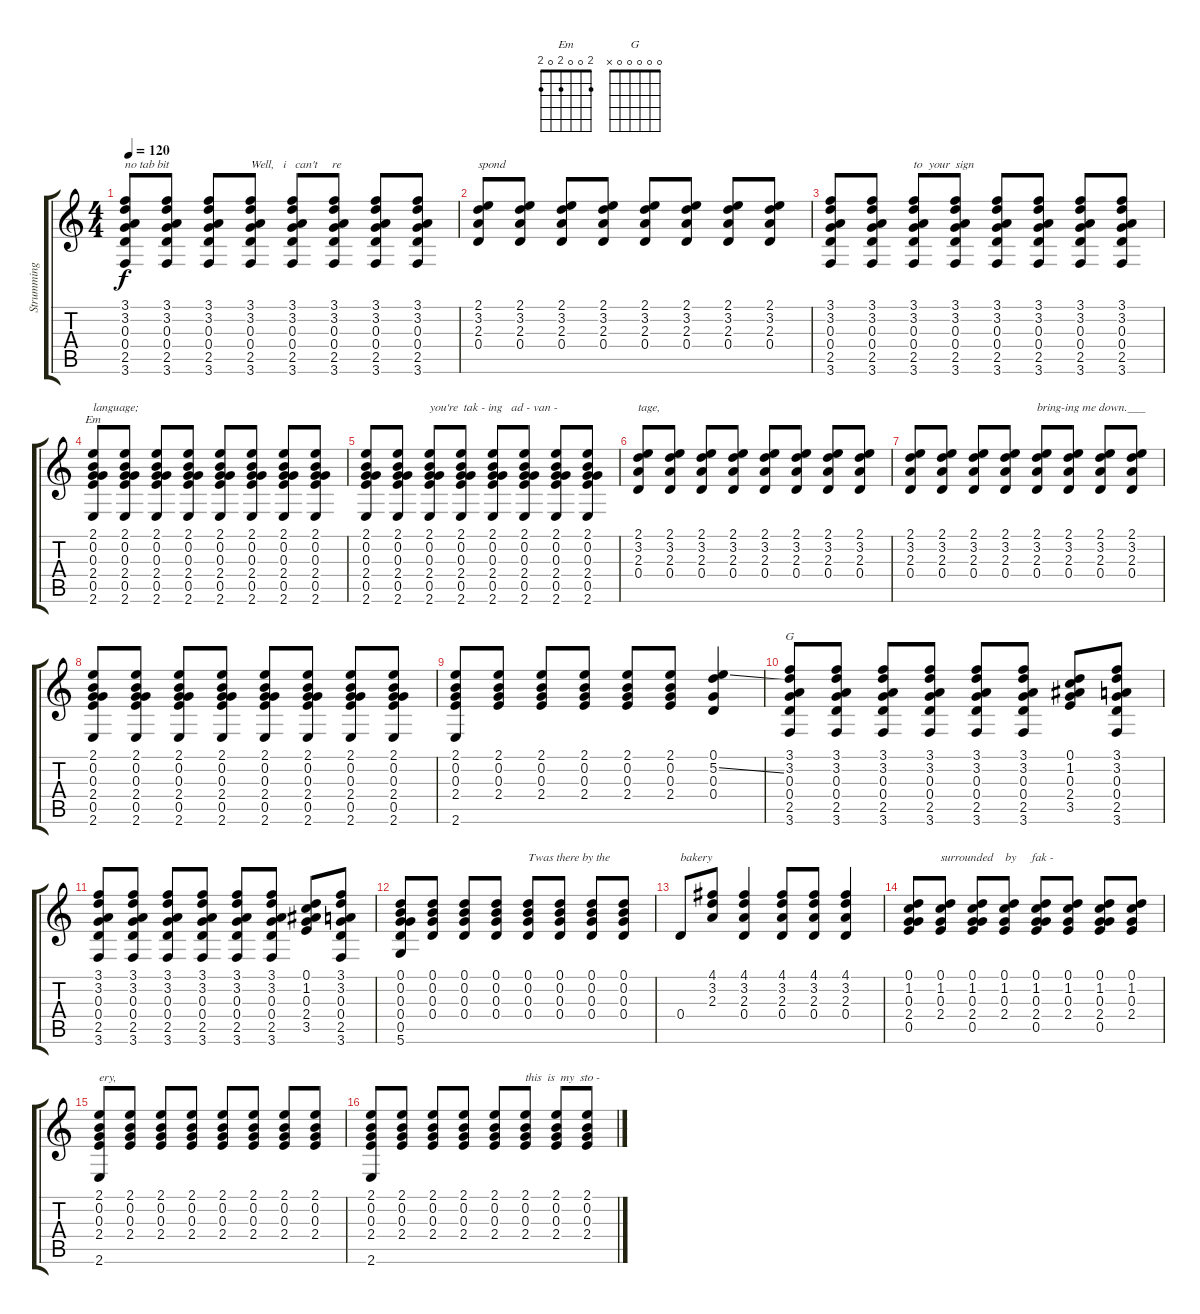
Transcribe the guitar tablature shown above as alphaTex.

\track ("Strumming" "Strumming") {instrument acousticguitarnylon}
\staff {score tabs}
\tuning (D4 B3 G3 D3 G3 D2) {hide}
\chord ("Em" 2 0 0 2 0 2)
\chord ("G" 0 0 0 0 0 x)
\ts (4 4)
\tempo 120
\clef g2
\ks c
(3.1 3.2 0.3 0.4 2.5 3.6).8{txt "no tab bit" dy f} (3.1 3.2 0.3 0.4 2.5 3.6).8 (3.1 3.2 0.3 0.4 2.5 3.6).8 (3.1 3.2 0.3 0.4 2.5 3.6).8{txt "Well,   i   can't     re"} (3.1 3.2 0.3 0.4 2.5 3.6).8 (3.1 3.2 0.3 0.4 2.5 3.6).8 (3.1 3.2 0.3 0.4 2.5 3.6).8 (3.1 3.2 0.3 0.4 2.5 3.6).8 |
(2.1 3.2 2.3 0.4).8{txt "spond"} (2.1 3.2 2.3 0.4).8 (2.1 3.2 2.3 0.4).8 (2.1 3.2 2.3 0.4).8 (2.1 3.2 2.3 0.4).8 (2.1 3.2 2.3 0.4).8 (2.1 3.2 2.3 0.4).8 (2.1 3.2 2.3 0.4).8 |
(3.1 3.2 0.3 0.4 2.5 3.6).8 (3.1 3.2 0.3 0.4 2.5 3.6).8 (3.1 3.2 0.3 0.4 2.5 3.6).8{txt "to  your  sign"} (3.1 3.2 0.3 0.4 2.5 3.6).8 (3.1 3.2 0.3 0.4 2.5 3.6).8 (3.1 3.2 0.3 0.4 2.5 3.6).8 (3.1 3.2 0.3 0.4 2.5 3.6).8 (3.1 3.2 0.3 0.4 2.5 3.6).8 |
(2.1 0.2 0.3 2.4 0.5 2.6).8{ch "Em" txt "language;"} (2.1 0.2 0.3 2.4 0.5 2.6).8 (2.1 0.2 0.3 2.4 0.5 2.6).8 (2.1 0.2 0.3 2.4 0.5 2.6).8 (2.1 0.2 0.3 2.4 0.5 2.6).8 (2.1 0.2 0.3 2.4 0.5 2.6).8 (2.1 0.2 0.3 2.4 0.5 2.6).8 (2.1 0.2 0.3 2.4 0.5 2.6).8 |
(2.1 0.2 0.3 2.4 0.5 2.6).8 (2.1 0.2 0.3 2.4 0.5 2.6).8 (2.1 0.2 0.3 2.4 0.5 2.6).8{txt "you're  tak - ing   ad - van -"} (2.1 0.2 0.3 2.4 0.5 2.6).8 (2.1 0.2 0.3 2.4 0.5 2.6).8 (2.1 0.2 0.3 2.4 0.5 2.6).8 (2.1 0.2 0.3 2.4 0.5 2.6).8 (2.1 0.2 0.3 2.4 0.5 2.6).8 |
(2.1 3.2 2.3 0.4).8{txt "tage,"} (2.1 3.2 2.3 0.4).8 (2.1 3.2 2.3 0.4).8 (2.1 3.2 2.3 0.4).8 (2.1 3.2 2.3 0.4).8 (2.1 3.2 2.3 0.4).8 (2.1 3.2 2.3 0.4).8 (2.1 3.2 2.3 0.4).8 |
(2.1 3.2 2.3 0.4).8 (2.1 3.2 2.3 0.4).8 (2.1 3.2 2.3 0.4).8 (2.1 3.2 2.3 0.4).8 (2.1 3.2 2.3 0.4).8{txt "bring-ing me down.___"} (2.1 3.2 2.3 0.4).8 (2.1 3.2 2.3 0.4).8 (2.1 3.2 2.3 0.4).8 |
(2.1 0.2 0.3 2.4 0.5 2.6).8 (2.1 0.2 0.3 2.4 0.5 2.6).8 (2.1 0.2 0.3 2.4 0.5 2.6).8 (2.1 0.2 0.3 2.4 0.5 2.6).8 (2.1 0.2 0.3 2.4 0.5 2.6).8 (2.1 0.2 0.3 2.4 0.5 2.6).8 (2.1 0.2 0.3 2.4 0.5 2.6).8 (2.1 0.2 0.3 2.4 0.5 2.6).8 |
(2.1 0.2 0.3 2.4 2.6).8 (2.1 0.2 0.3 2.4).8 (2.1 0.2 0.3 2.4).8 (2.1 0.2 0.3 2.4).8 (2.1 0.2 0.3 2.4).8 (2.1 0.2 0.3 2.4).8 (0.1 5.2{ss} 0.3 0.4).4 |
(3.1 3.2 0.3 0.4 2.5 3.6).8{ch "G"} (3.1 3.2 0.3 0.4 2.5 3.6).8 (3.1 3.2 0.3 0.4 2.5 3.6).8 (3.1 3.2 0.3 0.4 2.5 3.6).8 (3.1 3.2 0.3 0.4 2.5 3.6).8 (3.1 3.2 0.3 0.4 2.5 3.6).8 (0.1 1.2 0.3 2.4 3.5).8 (3.1 3.2 0.3 0.4 2.5 3.6).8 |
(3.1 3.2 0.3 0.4 2.5 3.6).8 (3.1 3.2 0.3 0.4 2.5 3.6).8 (3.1 3.2 0.3 0.4 2.5 3.6).8 (3.1 3.2 0.3 0.4 2.5 3.6).8 (3.1 3.2 0.3 0.4 2.5 3.6).8 (3.1 3.2 0.3 0.4 2.5 3.6).8 (0.1 1.2 0.3 2.4 3.5).8 (3.1 3.2 0.3 0.4 2.5 3.6).8 |
(0.1 0.2 0.3 0.4 0.5 5.6).8 (0.1 0.2 0.3 0.4).8 (0.1 0.2 0.3 0.4).8 (0.1 0.2 0.3 0.4).8 (0.1 0.2 0.3 0.4).8{txt "Twas there by the"} (0.1 0.2 0.3 0.4).8 (0.1 0.2 0.3 0.4).8 (0.1 0.2 0.3 0.4).8 |
0.4.8{txt "bakery"} (4.1 3.2 2.3).8 (4.1 3.2 2.3 0.4).4 (4.1 3.2 2.3 0.4).8 (4.1 3.2 2.3 0.4).8 (4.1 3.2 2.3 0.4).4 |
(0.1 1.2 0.3 2.4 0.5).8 (0.1 1.2 0.3 2.4).8{txt "surrounded    by     fak -"} (0.1 1.2 0.3 2.4 0.5).8 (0.1 1.2 0.3 2.4).8 (0.1 1.2 0.3 2.4 0.5).8 (0.1 1.2 0.3 2.4).8 (0.1 1.2 0.3 2.4 0.5).8 (0.1 1.2 0.3 2.4).8 |
(2.1 0.2 0.3 2.4 2.6).8{txt "ery,"} (2.1 0.2 0.3 2.4).8 (2.1 0.2 0.3 2.4).8 (2.1 0.2 0.3 2.4).8 (2.1 0.2 0.3 2.4).8 (2.1 0.2 0.3 2.4).8 (2.1 0.2 0.3 2.4).8 (2.1 0.2 0.3 2.4).8 |
(2.1 0.2 0.3 2.4 2.6).8 (2.1 0.2 0.3 2.4).8 (2.1 0.2 0.3 2.4).8 (2.1 0.2 0.3 2.4).8 (2.1 0.2 0.3 2.4).8 (2.1 0.2 0.3 2.4).8{txt "this  is  my  sto -"} (2.1 0.2 0.3 2.4).8 (2.1 0.2 0.3 2.4).8
